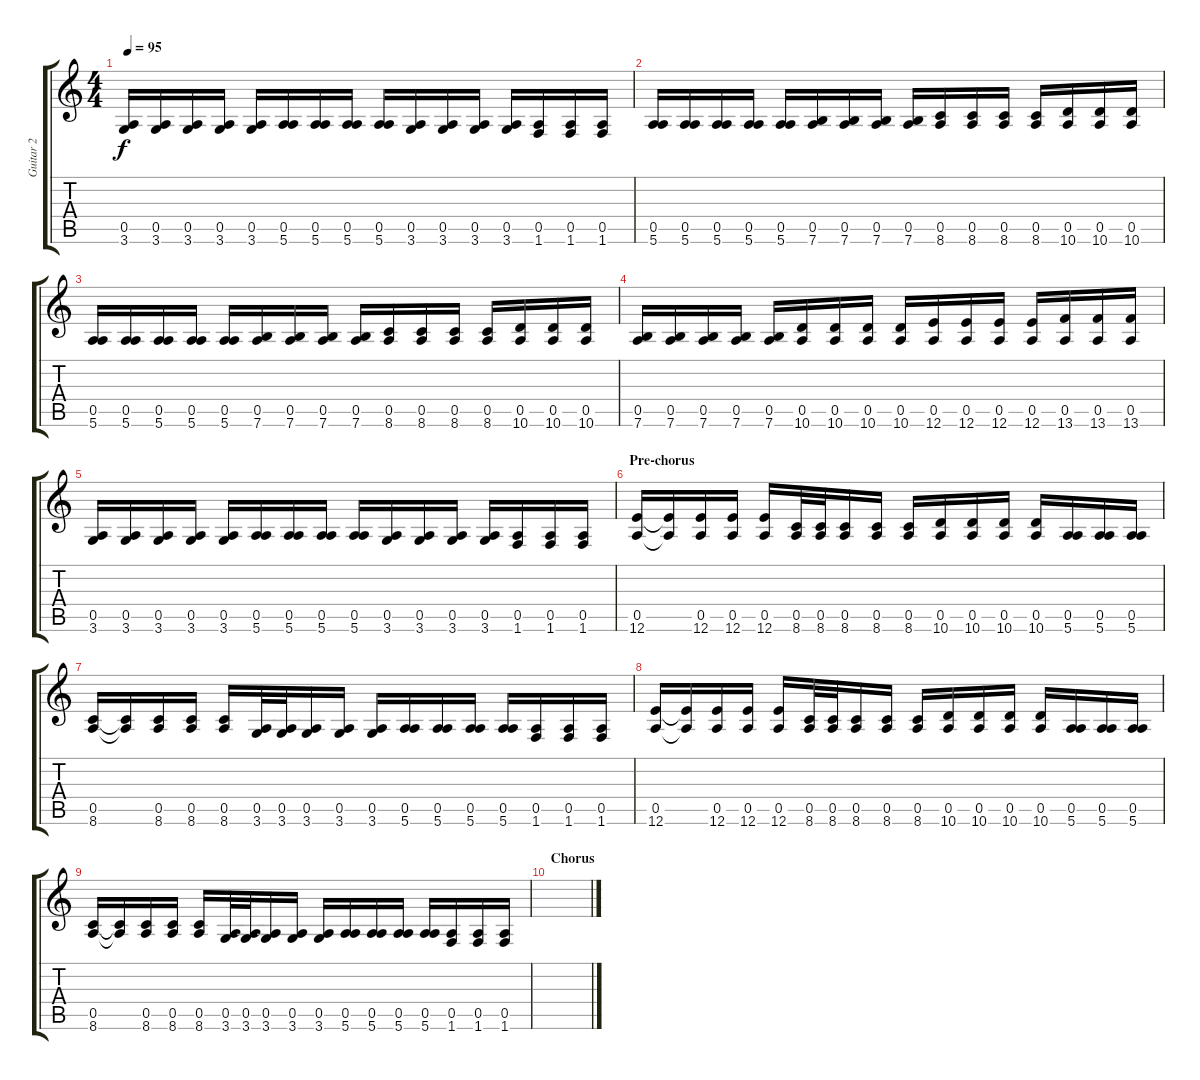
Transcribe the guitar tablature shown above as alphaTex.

\track ("Guitar 2" "Guitar 2") {instrument electricguitarmuted}
\staff {score tabs}
\tuning (E4 B3 G3 D3 A2 E2) {hide}
\ts (4 4)
\tempo 95
\clef g2
\ks c
(0.5 3.6).16{dy f} (0.5 3.6).16 (0.5 3.6).16 (0.5 3.6).16 (0.5 3.6).16 (0.5 5.6).16 (0.5 5.6).16 (0.5 5.6).16 (0.5 5.6).16 (0.5 3.6).16 (0.5 3.6).16 (0.5 3.6).16 (0.5 3.6).16 (0.5 1.6).16 (0.5 1.6).16 (0.5 1.6).16 |
(0.5 5.6).16 (0.5 5.6).16 (0.5 5.6).16 (0.5 5.6).16 (0.5 5.6).16 (0.5 7.6).16 (0.5 7.6).16 (0.5 7.6).16 (0.5 7.6).16 (0.5 8.6).16 (0.5 8.6).16 (0.5 8.6).16 (0.5 8.6).16 (0.5 10.6).16 (0.5 10.6).16 (0.5 10.6).16 |
(0.5 5.6).16 (0.5 5.6).16 (0.5 5.6).16 (0.5 5.6).16 (0.5 5.6).16 (0.5 7.6).16 (0.5 7.6).16 (0.5 7.6).16 (0.5 7.6).16 (0.5 8.6).16 (0.5 8.6).16 (0.5 8.6).16 (0.5 8.6).16 (0.5 10.6).16 (0.5 10.6).16 (0.5 10.6).16 |
(0.5 7.6).16 (0.5 7.6).16 (0.5 7.6).16 (0.5 7.6).16 (0.5 7.6).16 (0.5 10.6).16 (0.5 10.6).16 (0.5 10.6).16 (0.5 10.6).16 (0.5 12.6).16 (0.5 12.6).16 (0.5 12.6).16 (0.5 12.6).16 (0.5 13.6).16 (0.5 13.6).16 (0.5 13.6).16 |
(0.5 3.6).16 (0.5 3.6).16 (0.5 3.6).16 (0.5 3.6).16 (0.5 3.6).16 (0.5 5.6).16 (0.5 5.6).16 (0.5 5.6).16 (0.5 5.6).16 (0.5 3.6).16 (0.5 3.6).16 (0.5 3.6).16 (0.5 3.6).16 (0.5 1.6).16 (0.5 1.6).16 (0.5 1.6).16 |
\section ("" "Pre-chorus")
(0.5 12.6).16 (0.5{t} 12.6{t}).16 (0.5 12.6).16 (0.5 12.6).16 (0.5 12.6).16 (0.5 8.6).32 (0.5 8.6).32 (0.5 8.6).16 (0.5 8.6).16 (0.5 8.6).16 (0.5 10.6).16 (0.5 10.6).16 (0.5 10.6).16 (0.5 10.6).16 (0.5 5.6).16 (0.5 5.6).16 (0.5 5.6).16 |
(0.5 8.6).16 (0.5{t} 8.6{t}).16 (0.5 8.6).16 (0.5 8.6).16 (0.5 8.6).16 (0.5 3.6).32 (0.5 3.6).32 (0.5 3.6).16 (0.5 3.6).16 (0.5 3.6).16 (0.5 5.6).16 (0.5 5.6).16 (0.5 5.6).16 (0.5 5.6).16 (0.5 1.6).16 (0.5 1.6).16 (0.5 1.6).16 |
(0.5 12.6).16 (0.5{t} 12.6{t}).16 (0.5 12.6).16 (0.5 12.6).16 (0.5 12.6).16 (0.5 8.6).32 (0.5 8.6).32 (0.5 8.6).16 (0.5 8.6).16 (0.5 8.6).16 (0.5 10.6).16 (0.5 10.6).16 (0.5 10.6).16 (0.5 10.6).16 (0.5 5.6).16 (0.5 5.6).16 (0.5 5.6).16 |
(0.5 8.6).16 (0.5{t} 8.6{t}).16 (0.5 8.6).16 (0.5 8.6).16 (0.5 8.6).16 (0.5 3.6).32 (0.5 3.6).32 (0.5 3.6).16 (0.5 3.6).16 (0.5 3.6).16 (0.5 5.6).16 (0.5 5.6).16 (0.5 5.6).16 (0.5 5.6).16 (0.5 1.6).16 (0.5 1.6).16 (0.5 1.6).16 |
\section ("" "Chorus")
